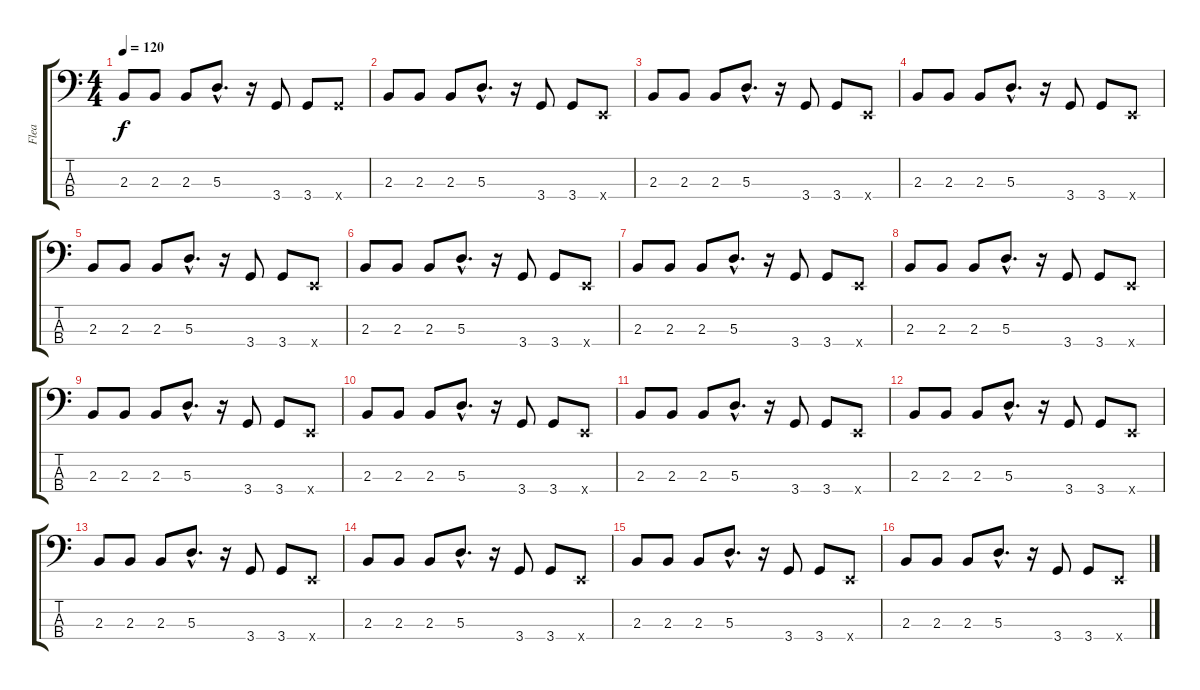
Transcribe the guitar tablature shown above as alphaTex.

\track ("Flea" "Flea") {instrument slapbass2}
\staff {score tabs}
\tuning (G2 D2 A1 E1) {hide}
\ts (4 4)
\tempo 120
\clef f4
\ks c
2.3.8{dy f instrument slapbass2} 2.3.8 2.3.8 5.3{hac}.8{d} r.16 3.4.8 3.4.8 3.4{x}.8 |
2.3.8 2.3.8 2.3.8 5.3{hac}.8{d} r.16 3.4.8 3.4.8 0.4{x}.8 |
2.3.8 2.3.8 2.3.8 5.3{hac}.8{d} r.16 3.4.8 3.4.8 0.4{x}.8 |
2.3.8 2.3.8 2.3.8 5.3{hac}.8{d} r.16 3.4.8 3.4.8 0.4{x}.8 |
2.3.8 2.3.8 2.3.8 5.3{hac}.8{d} r.16 3.4.8 3.4.8 0.4{x}.8 |
2.3.8 2.3.8 2.3.8 5.3{hac}.8{d} r.16 3.4.8 3.4.8 0.4{x}.8 |
2.3.8 2.3.8 2.3.8 5.3{hac}.8{d} r.16 3.4.8 3.4.8 0.4{x}.8 |
2.3.8 2.3.8 2.3.8 5.3{hac}.8{d} r.16 3.4.8 3.4.8 0.4{x}.8 |
2.3.8 2.3.8 2.3.8 5.3{hac}.8{d} r.16 3.4.8 3.4.8 0.4{x}.8 |
2.3.8 2.3.8 2.3.8 5.3{hac}.8{d} r.16 3.4.8 3.4.8 0.4{x}.8 |
2.3.8 2.3.8 2.3.8 5.3{hac}.8{d} r.16 3.4.8 3.4.8 0.4{x}.8 |
2.3.8 2.3.8 2.3.8 5.3{hac}.8{d} r.16 3.4.8 3.4.8 0.4{x}.8 |
2.3.8 2.3.8 2.3.8 5.3{hac}.8{d} r.16 3.4.8 3.4.8 0.4{x}.8 |
2.3.8 2.3.8 2.3.8 5.3{hac}.8{d} r.16 3.4.8 3.4.8 0.4{x}.8 |
2.3.8 2.3.8 2.3.8 5.3{hac}.8{d} r.16 3.4.8 3.4.8 0.4{x}.8 |
2.3.8 2.3.8 2.3.8 5.3{hac}.8{d} r.16 3.4.8 3.4.8 0.4{x}.8
